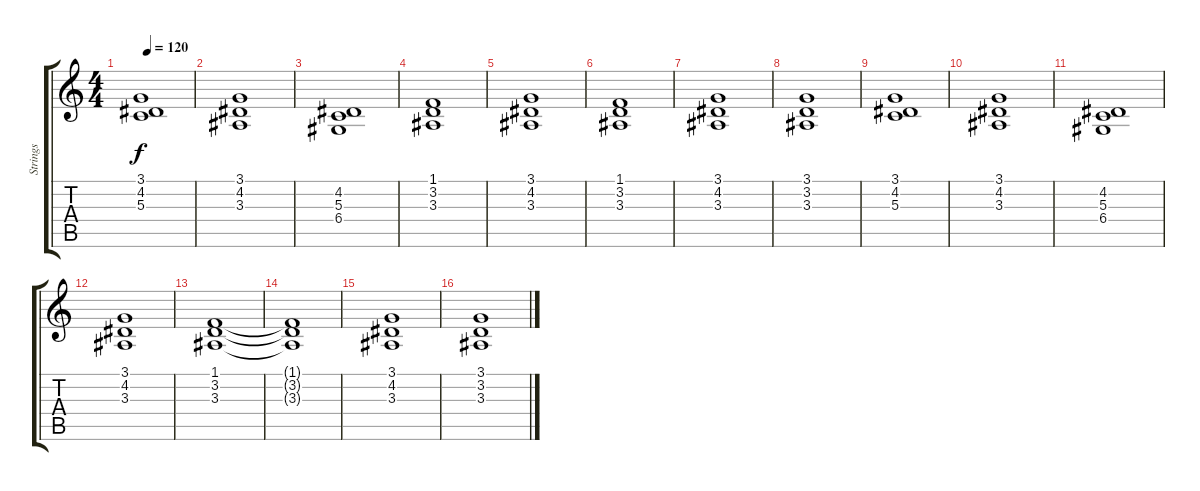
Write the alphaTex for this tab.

\track ("Strings" "Strings") {instrument synthstrings1}
\staff {score tabs}
\tuning (E4 B3 G3 D3 A2 E2) {hide}
\ts (4 4)
\tempo 120
\clef g2
\ks c
(3.1 4.2 5.3).1{dy f} |
(3.1 4.2 3.3).1 |
(4.2 5.3 6.4).1 |
(1.1 3.2 3.3).1 |
(3.1 4.2 3.3).1 |
(1.1 3.2 3.3).1 |
(3.1 4.2 3.3).1 |
(3.1 3.2 3.3).1 |
(3.1 4.2 5.3).1 |
(3.1 4.2 3.3).1 |
(4.2 5.3 6.4).1 |
(3.1 4.2 3.3).1 |
(1.1 3.2 3.3).1 |
(1.1{t} 3.2{t} 3.3{t}).1 |
(3.1 4.2 3.3).1 |
(3.1 3.2 3.3).1
